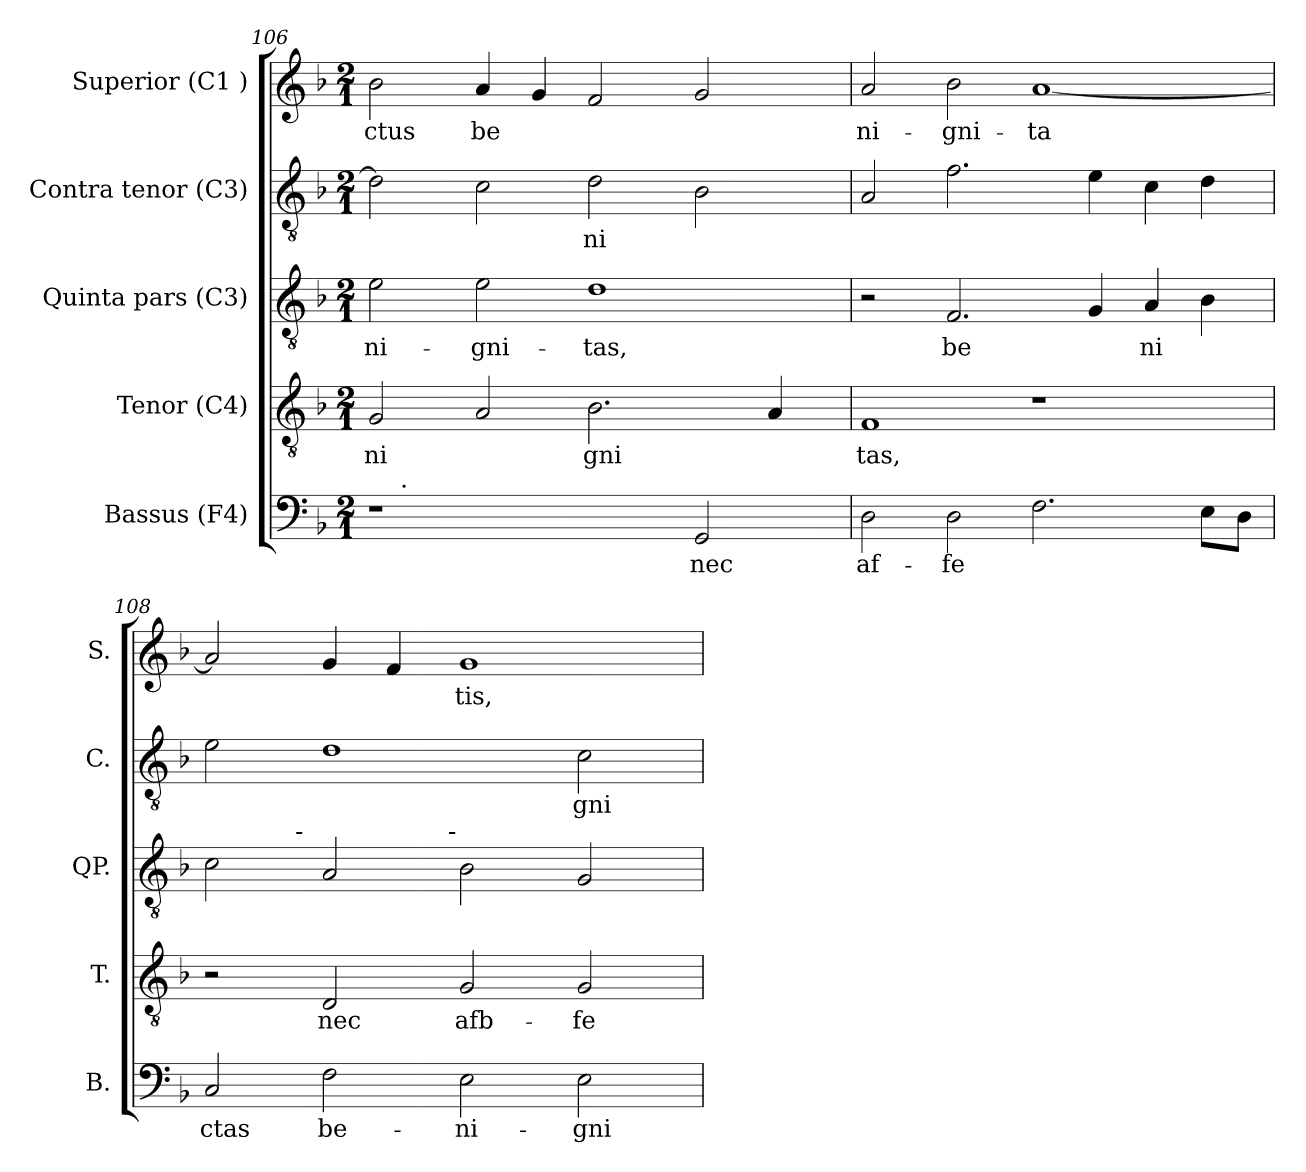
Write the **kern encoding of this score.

**kern	**text	**kern	**text	**kern	**text	**kern	**text	**kern	**text
*part5	*part5	*part4	*part4	*part3	*part3	*part2	*part2	*part1	*part1
*staff5	*staff5	*staff4	*staff4	*staff3	*staff3	*staff2	*staff2	*staff1	*staff1
*I"Bassus (F4)	*	*I"Tenor (C4)	*	*I"Quinta pars (C3)	*	*I"Contra tenor (C3)	*	*I"Superior (C1 )	*
*I'B.	*	*I'T.	*	*I'QP.	*	*I'C.	*	*I'S.	*
*clefF4	*	*clefGv2	*	*clefGv2	*	*clefGv2	*	*clefG2	*
*k[b-]	*	*k[b-]	*	*k[b-]	*	*k[b-]	*	*k[b-]	*
*F:	*	*F:	*	*F:	*	*F:	*	*F:	*
*M2/1	*	*M2/1	*	*M2/1	*	*M2/1	*	*M2/1	*
=106	=106	=106	=106	=106	=106	=106	=106	=106	=106
!	!	!	!LO:LY:b:rj	!	!LO:LY:b:cj	!	!LO:LY:b:rj	!	!LO:LY:b:rj
*^	*	*	*	*	*	*	*	*	*
1r	16.ryy	.	2G/	-ni-	2e\	-ni-	2d\]	--	2b-\	-ctus
!	!LO:TX:a:t=.	!	!	!	!	!	!	!	!	!
.	1ryy	.	.	.	.	.	.	.	.	.
!	!	!	!	!LO:LY:b:rj	!	!LO:LY:b:cj	!	!LO:LY:b:rj	!	!LO:LY:b:rj
.	.	.	2A/	--	2e\	-gni-	2c\	--	4a/	be-
!	!	!	!	!	!	!	!	!	!	!LO:LY:b:rj
.	.	.	.	.	.	.	.	.	4g/	--
!	!	!	!	!LO:LY:b:rj	!	!LO:LY:b:cj	!	!LO:LY:b:rj	!	!LO:LY:b:rj
2ryy	.	.	2.B-\	-gni-	1d	-tas,	2d\	-ni-	2f/	--
.	2ryy	.	.	.	.	.	.	.	.	.
!	!	!LO:LY:b:cj	!	!	!	!	!	!LO:LY:b:rj	!	!LO:LY:b:rj
2GG/	.	nec	.	.	.	.	2B-\	--	2g/	--
.	4ryy	.	.	.	.	.	.	.	.	.
!	!	!	!	!LO:LY:b:rj	!	!	!	!	!	!
.	.	.	4A/	--	.	.	.	.	.	.
.	8ryy	.	.	.	.	.	.	.	.	.
.	32ryy	.	.	.	.	.	.	.	.	.
=107	=107	=107	=107	=107	=107	=107	=107	=107	=107	=107
!	!	!LO:LY:b:cj	!	!LO:LY:b:rj	!	!	!	!LO:LY:b:rj	!	!LO:LY:b:rj
*v	*v	*	*	*	*	*	*	*	*	*
2D\	af-	1F	-tas,	2r	.	2A/	--	2a/	-ni-
!	!LO:LY:b:cj	!	!	!	!LO:LY:b:cj	!	!LO:LY:b:rj	!	!LO:LY:b:rj
2D\	-fe-	.	.	2.F/	be-	2.f\	--	2b-\	-gni-
!	!LO:LY:b:cj	!	!	!	!	!	!	!	!LO:LY:b:rj
2.F\	--	1r	.	.	.	.	.	[<1a	-ta-
!	!	!	!	!	!LO:LY:b:cj	!	!LO:LY:b:rj	!	!
.	.	.	.	4G/	--	4e\	--	.	.
!	!	!	!	!	!LO:LY:b:cj	!	!LO:LY:b:rj	!	!
.	.	.	.	4A/	-ni-	4c\	--	.	.
!	!LO:LY:b:cj	!	!	!	!LO:LY:b:cj	!	!LO:LY:b:rj	!	!
8E\L	--	.	.	4B-\	--	4d\	--	.	.
!	!LO:LY:b:cj	!	!	!	!	!	!	!	!
8D\J	--	.	.	.	.	.	.	.	.
!!LO:PB:g=z
=108	=108	=108	=108	=108	=108	=108	=108	=108	=108
!	!LO:LY:b:cj	!	!	!	!LO:LY:b:cj	!	!LO:LY:b:rj	!	!LO:LY:b:rj
*	*	*	*	*^	*	*	*	*	*
*	*	*	*	*	*^	*	*	*	*	*
2C/	-ctas	2r	.	2c\	4..ryy	2ryy	--	2e\	--	2a/]	--
!	!	!	!	!	!LO:TX:a:t=-	!	!	!	!	!	!
.	.	.	.	.	1ryy	.	.	.	.	.	.
!	!LO:LY:b:cj	!	!LO:LY:b:rj	!	!	!	!LO:LY:b:cj	!	!LO:LY:b:rj	!	!LO:LY:b:rj
2F\	be-	2D/	nec	2A/	.	4ryy	--	1d	--	4g/	--
!	!	!	!	!	!	!	!	!	!	!	!LO:LY:b:rj
.	.	.	.	.	.	8...ryy	.	.	.	4f/	--
!	!	!	!	!	!	!LO:TX:a:t=-	!	!	!	!	!
.	.	.	.	.	.	1ryy	.	.	.	.	.
!	!LO:LY:b:cj	!	!LO:LY:b:rj	!	!	!	!LO:LY:b:cj	!	!	!	!LO:LY:b:rj
2E\	-ni-	2G/	afb-	2B-\	.	.	--	.	.	1g	-tis,
.	.	.	.	.	2ryy	.	.	.	.	.	.
!	!LO:LY:b:cj	!	!LO:LY:b:rj	!	!	!	!LO:LY:b:cj	!	!LO:LY:b:rj	!	!
2E\	-gni-	2G/	-fe-	2G/	.	.	--	2c\	-gni-	.	.
.	.	.	.	.	16ryy	.	.	.	.	.	.
.	.	.	.	.	.	64ryy	.	.	.	.	.
*	*	*	*	*v	*v	*v	*	*	*	*	*
=	=	=	=	=	=	=	=	=	=
*-	*-	*-	*-	*-	*-	*-	*-	*-	*-
